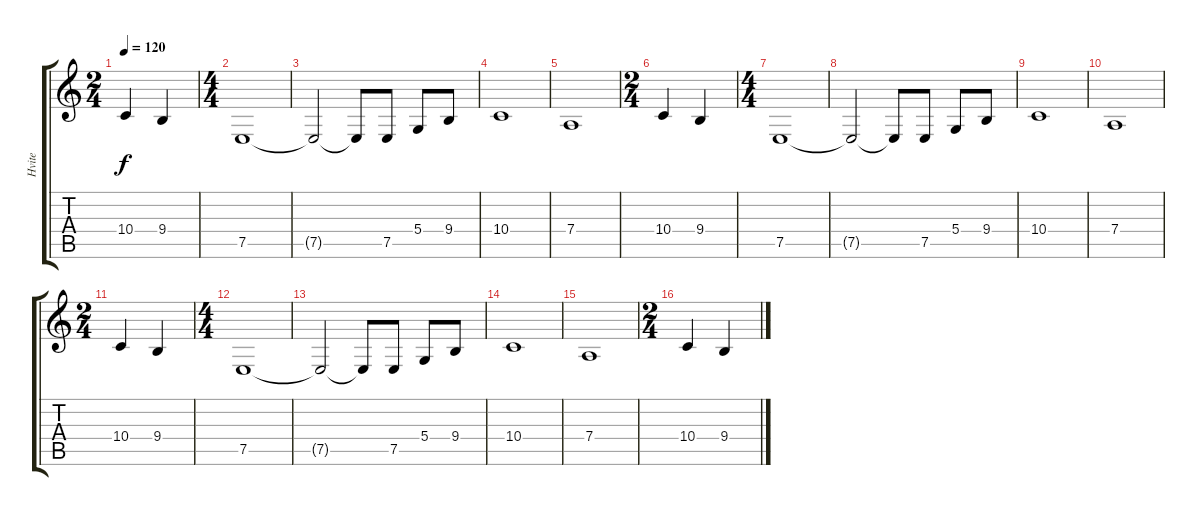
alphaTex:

\track ("Hvite" "Hvite") {instrument bassoon}
\staff {score tabs}
\tuning (E4 B3 G3 D3 A2 E2) {hide}
\ts (2 4)
\tempo 120
\clef g2
\ks c
10.4.4{dy f} 9.4.4 |
\ts (4 4)
7.5.1 |
7.5{t}.2 7.5{t}.8 7.5.8 5.4.8 9.4.8 |
10.4.1 |
7.4.1 |
\ts (2 4)
10.4.4 9.4.4 |
\ts (4 4)
7.5.1 |
7.5{t}.2 7.5{t}.8 7.5.8 5.4.8 9.4.8 |
10.4.1 |
7.4.1 |
\ts (2 4)
10.4.4 9.4.4 |
\ts (4 4)
7.5.1 |
7.5{t}.2 7.5{t}.8 7.5.8 5.4.8 9.4.8 |
10.4.1 |
7.4.1 |
\ts (2 4)
10.4.4 9.4.4
